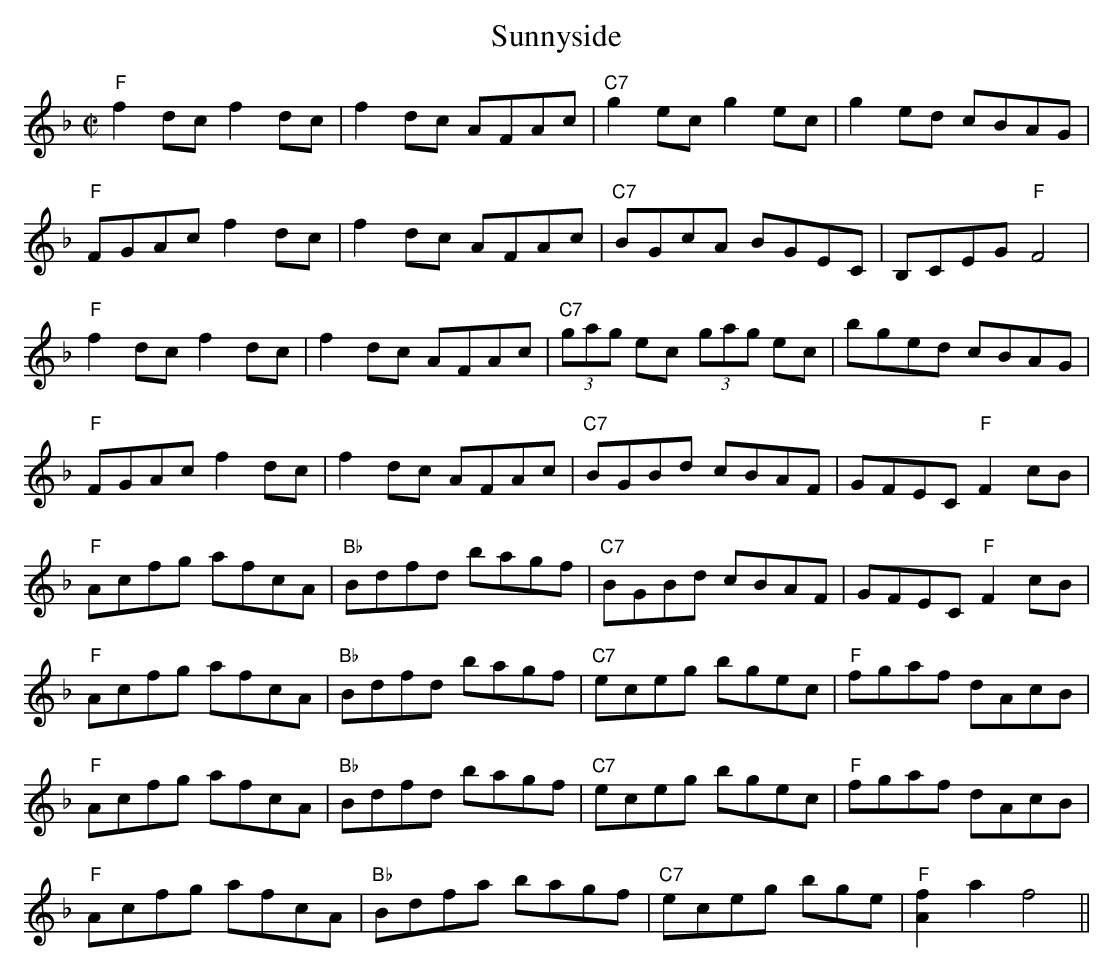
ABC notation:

X:1
T:Sunnyside
M:C|
L:1/8
K:F
"F"f2 dc f2 dc|f2dc AFAc|"C7"g2ec g2ec|g2 ed cBAG|
"F"FGAc f2 dc|f2dc AFAc|"C7"BGcA BGEC|B,CEG "F"F4|
"F"f2 dc f2dc|f2dc AFAc|"C7"(3gag ec (3gag ec|bged cBAG|
"F"FGAc f2dc|f2dc AFAc|"C7"BGBd cBAF|GFEC "F"F2cB|
"F"Acfg afcA|"Bb"Bdfd bagf|"C7"BGBd cBAF|GFEC "F"F2cB|
"F"Acfg afcA|"Bb"Bdfd bagf|"C7"eceg bgec|"F"fgaf dAcB|
"F"Acfg afcA|"Bb"Bdfd bagf|"C7"eceg bgec|"F"fgaf dAcB|
"F"Acfg afcA|"Bb"Bdfa bagf|"C7"eceg bge|"F"[A2f2]a2 f4||
